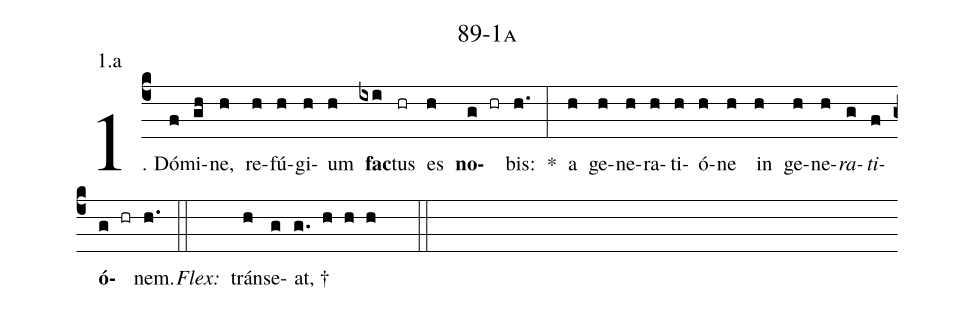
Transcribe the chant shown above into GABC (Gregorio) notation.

name: 89-1a;
annotation: 1.a;
%%
(c4)1. Dó(f)mi(gh)ne,(h) re(h)fú(h)gi(h)um(h) <b>fac</b>(ixi)tus(hr) es(h) <b>no</b>(g hr)bis:(h.) *(:) a(h) ge(h)ne(h)ra(h)ti(h)ó(h)ne(h) in(h) ge(h)ne(h)<i>ra</i>(g)<i>ti</i>(f)<b>ó</b>(g hr)nem.(h.) (::)
<i>Flex:</i>()  tráns(h)e(g)at, †(g. h h h  ::)
